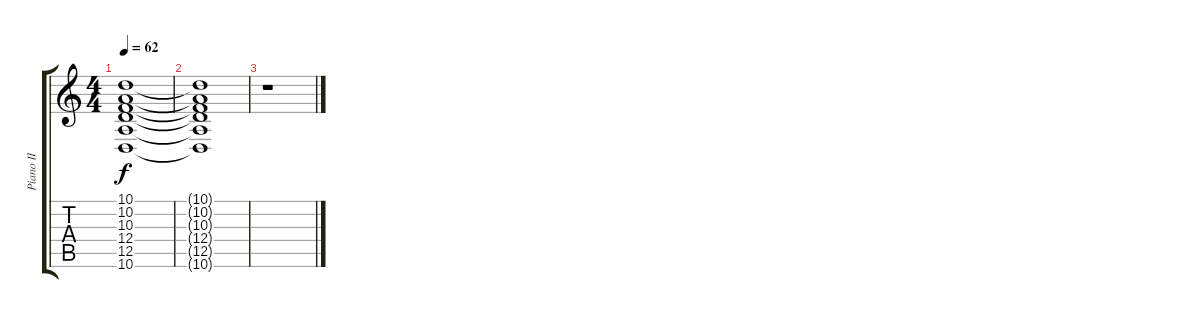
\track ("Piano II" "Piano II") {instrument electricpiano1}
\staff {score tabs}
\tuning (E4 B3 G3 D3 A2 E2) {hide}
\ts (4 4)
\tempo 62
\clef g2
\ks c
(10.1{t} 10.2{t} 10.3{t} 12.4{t} 12.5{t} 10.6{t}).1{dy f} |
(10.1{t} 10.2{t} 10.3{t} 12.4{t} 12.5{t} 10.6{t}).1 |
r.1
